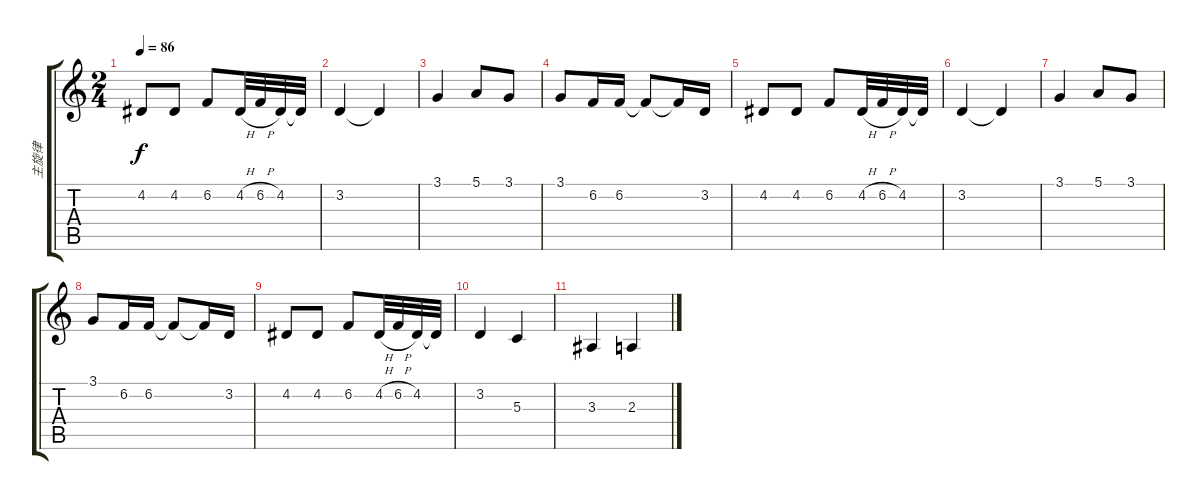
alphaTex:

\track ("主旋律" "主旋律") {instrument panflute}
\staff {score tabs}
\tuning (E4 B3 G3 D3 A2 E2) {hide}
\ts (2 4)
\tempo 86
\clef g2
\ks c
4.2.8{dy f} 4.2.8 6.2.8 4.2{h}.32 6.2{h}.32 4.2.32 4.2{t}.32 |
3.2.4 3.2{t}.4 |
3.1.4 5.1.8 3.1.8 |
3.1.8 6.2.16 6.2.16 6.2{t}.8 6.2{t}.16 3.2.16 |
4.2.8 4.2.8 6.2.8 4.2{h}.32 6.2{h}.32 4.2.32 4.2{t}.32 |
3.2.4 3.2{t}.4 |
3.1.4 5.1.8 3.1.8 |
3.1.8 6.2.16 6.2.16 6.2{t}.8 6.2{t}.16 3.2.16 |
4.2.8 4.2.8 6.2.8 4.2{h}.32 6.2{h}.32 4.2.32 4.2{t}.32 |
3.2.4 5.3.4 |
3.3.4 2.3.4
